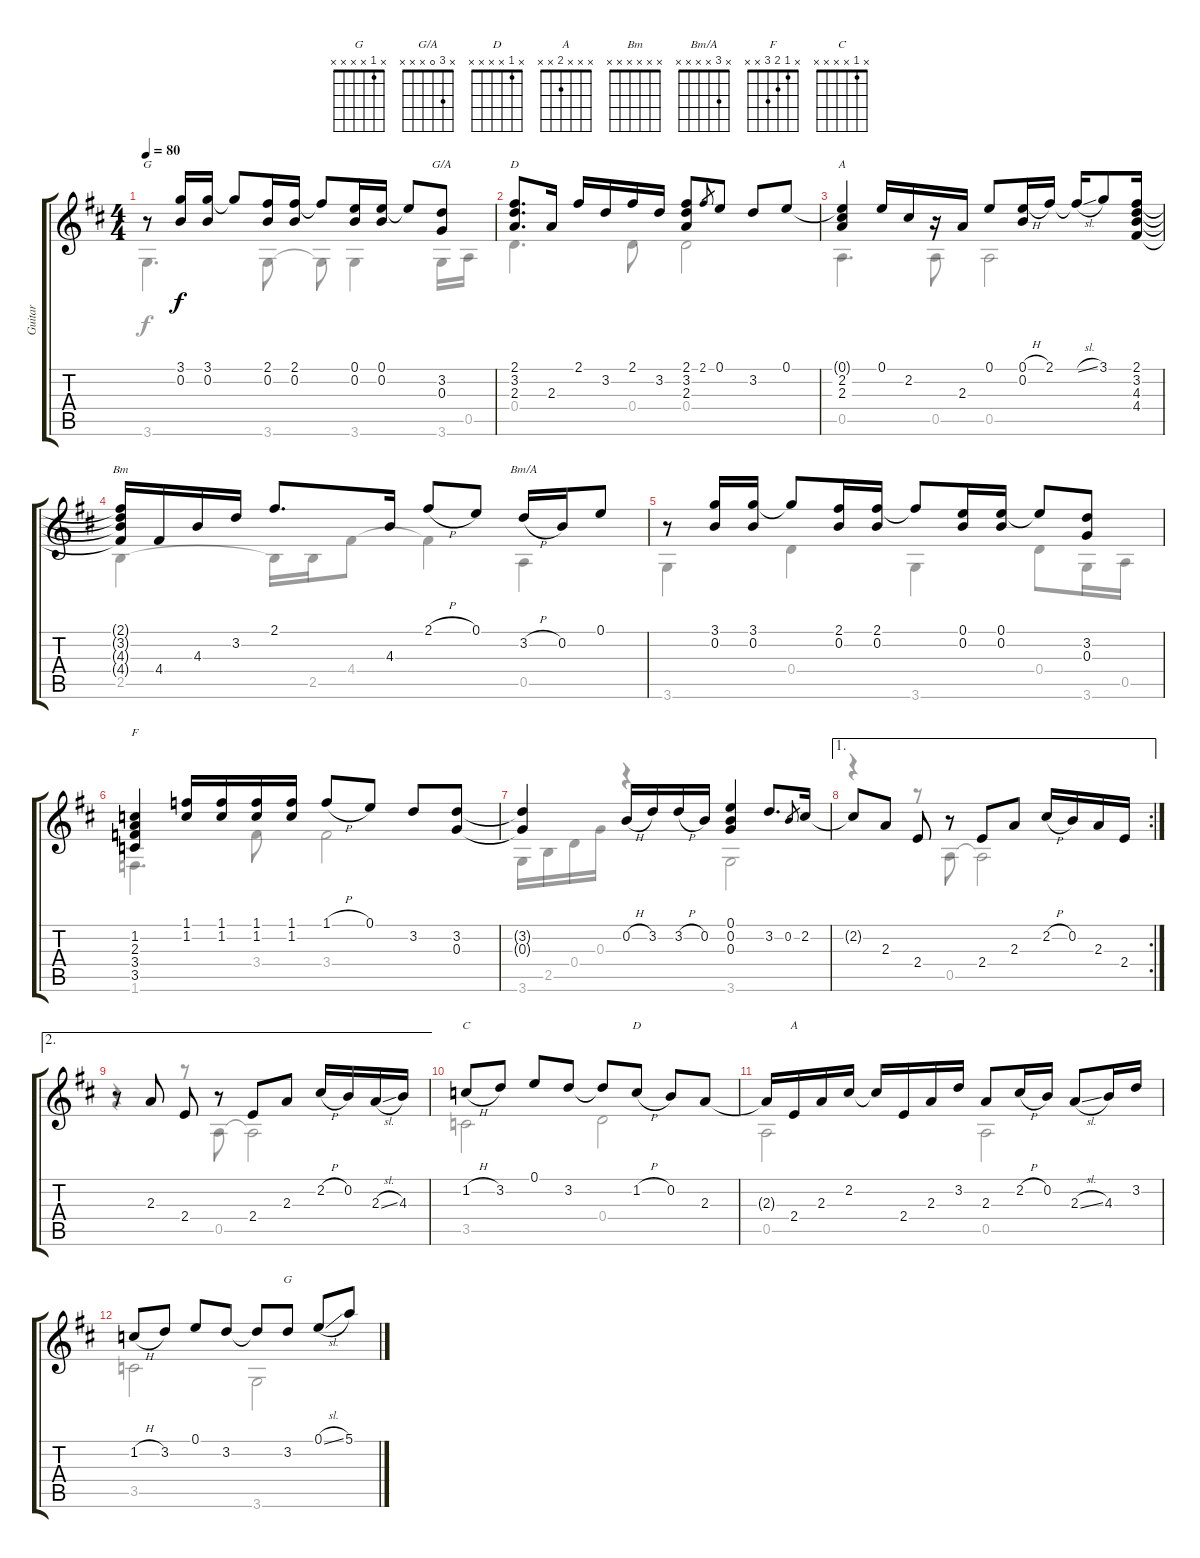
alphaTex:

\track ("Guitar" "Guitar") {instrument acousticguitarnylon}
\staff {score tabs}
\tuning (E4 B3 G3 D3 A2 E2) {hide}
\chord ("G" x x x x x x)
\chord ("G/A" x 3 0 x x x)
\chord ("D" 2 3 2 x x x) {barre 2}
\chord ("A" x 2 2 x x x) {barre 2}
\chord ("Bm" x x x x x x)
\chord ("Bm/A" x 3 x x x x)
\chord ("F" x 1 2 3 x x)
\chord ("C" x 1 x x x x)
\chord ("D" x 1 x x x x)
\chord ("A" x x x 2 x x)
\chord ("G" x 1 x x x x)
\voice
\ts (4 4)
\tempo 80
\clef g2
\ks d
r.8{ch "G" dy f} (3.1 0.2).16 (3.1 0.2).16 3.1{t}.8 (2.1 0.2).16 (2.1 0.2).16 2.1{t}.8 (0.1 0.2).16 (0.1 0.2).16 0.1{t}.8 (3.2 0.3).8{ch "G/A"} |
(2.1 3.2 2.3).8{d ch "D"} 2.3.16 2.1.16 3.2.16 2.1.16 3.2.16 (2.1 3.2 2.3).8 2.1.8{gr} 0.1.8 3.2.8 0.1.8 |
(0.1{t} 2.2 2.3).4{ch "A"} 0.1.16 2.2.16 r.16 2.3.16 0.1.8 (0.1{h} 0.2).16 2.1.16 2.1{sl t}.16 3.1.8 (2.1 3.2 4.3 4.4).16 |
(2.1{t} 3.2{t} 4.3{t} 4.4{t}).16{ch "Bm"} 4.4.16 4.3.16 3.2.16 2.1.8{d} 4.3.16 2.1{h}.8 0.1.8 3.2{h}.16{ch "Bm/A"} 0.2.16 0.1.8 |
r.8 (3.1 0.2).16 (3.1 0.2).16 3.1{t}.8 (2.1 0.2).16 (2.1 0.2).16 2.1{t}.8 (0.1 0.2).16 (0.1 0.2).16 0.1{t}.8 (3.2 0.3).8 |
(1.2 2.3 3.4 3.5).4{ch "F"} (1.1 1.2).16 (1.1 1.2).16 (1.1 1.2).16 (1.1 1.2).16 1.1{h}.8 0.1.8 3.2.8 (3.2 0.3).8 |
(3.2{t} 0.3{t}).4 0.2{h}.16 3.2.16 3.2{h}.16 0.2.16 (0.1 0.2 0.3).4 3.2.8{d} 0.2.8{gr} 2.2.16 |
\ae 1
\rc 2
2.2{t}.8 2.3.8 2.4.8 r.8 2.4.8 2.3.8 2.2{h}.16 0.2.16 2.3.16 2.4.16 |
\ae 2
r.8 2.3.8 2.4.8 r.8 2.4.8 2.3.8 2.2{h}.16 0.2.16 2.3{sl}.16 4.3.16 |
1.2{h}.8{ch "C"} 3.2.8 0.1.8 3.2.8 3.2{t}.8 1.2{h}.8{ch "D"} 0.2.8 2.3.8 |
2.3{t}.16 2.4.16{ch "A"} 2.3.16 2.2.16 2.2{t}.16 2.4.16 2.3.16 3.2.16 2.3.8 2.2{h}.16 0.2.16 2.3{sl}.8 4.3.16 3.2.16 |
1.2{h}.8 3.2.8 0.1.8 3.2.8 3.2{t}.8 3.2.8{ch "G"} 0.1{sl}.8 5.1.8
\voice
\clef g2
\ottava regular
\simile none
\ks d
3.6.4{d dy f} 3.6.8 3.6{t}.8 3.6.4 3.6.16 0.5.16 |
0.4.4{d} 0.4.8 0.4.2 |
0.5.4{d} 0.5.8 0.5.2 |
2.5.4 2.5{t}.16 2.5.16 4.4.8 4.4{t}.4 0.5.4 |
3.6.4 0.4.4 3.6.4 0.4.8 3.6.16 0.5.16 |
1.6.4{d} 3.4.8 3.4.2 |
3.6.16 2.5.16 0.4.16 0.3.16 r.4 3.6.2 |
r.4 r.8 0.5.8 0.5{t}.2 |
r.4 r.8 0.5.8 0.5{t}.2 |
3.5.2 0.4.2 |
0.5.2 0.5.2 |
3.5.2 3.6.2
